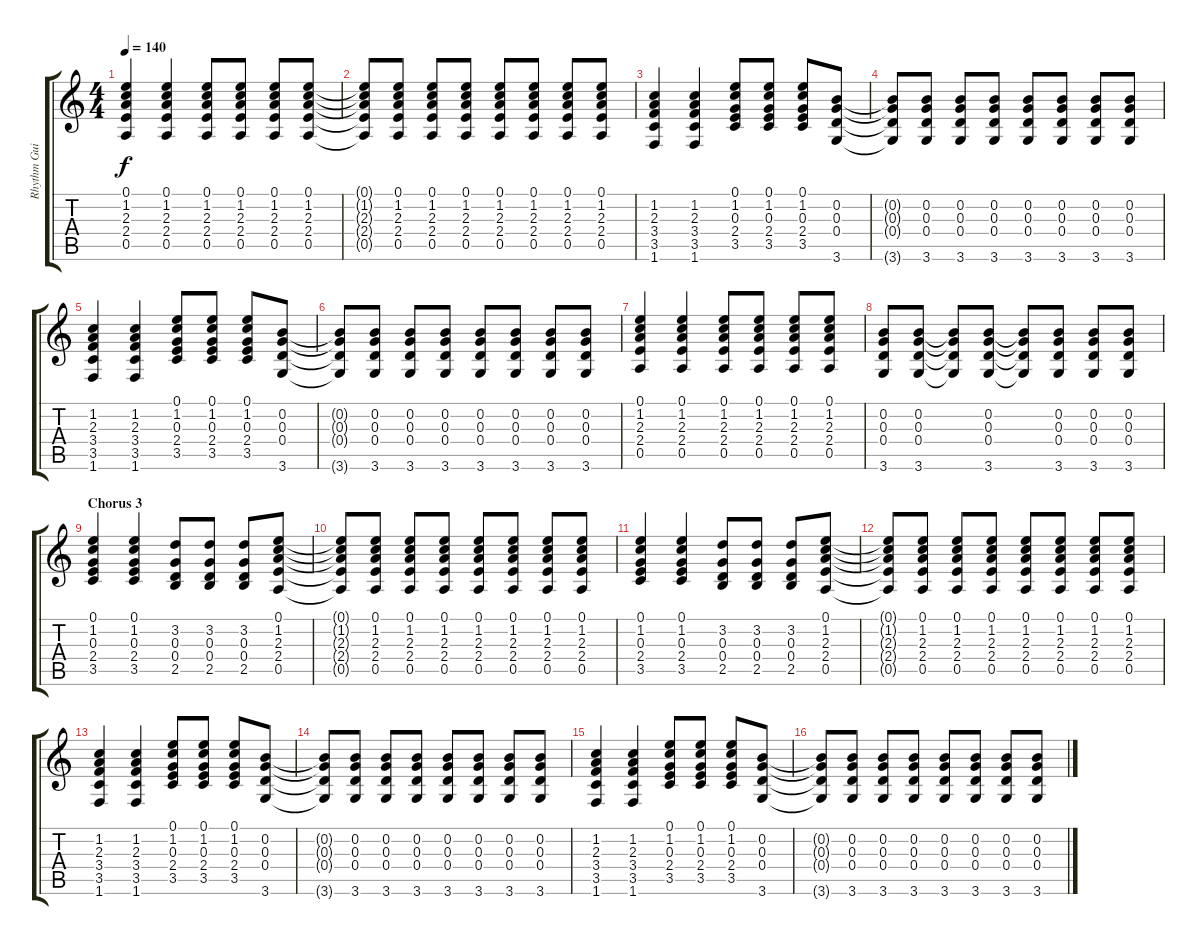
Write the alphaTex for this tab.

\track ("Rhythm Guitar" "Rhythm Gui") {instrument overdrivenguitar}
\staff {score tabs}
\tuning (E4 B3 G3 D3 A2 E2) {hide}
\ts (4 4)
\tempo 140
\clef g2
\ks c
(0.1 1.2 2.3 2.4 0.5).4{dy f} (0.1 1.2 2.3 2.4 0.5).4 (0.1 1.2 2.3 2.4 0.5).8 (0.1 1.2 2.3 2.4 0.5).8 (0.1 1.2 2.3 2.4 0.5).8 (0.1 1.2 2.3 2.4 0.5).8 |
(0.1{t} 1.2{t} 2.3{t} 2.4{t} 0.5{t}).8 (0.1 1.2 2.3 2.4 0.5).8 (0.1 1.2 2.3 2.4 0.5).8 (0.1 1.2 2.3 2.4 0.5).8 (0.1 1.2 2.3 2.4 0.5).8 (0.1 1.2 2.3 2.4 0.5).8 (0.1 1.2 2.3 2.4 0.5).8 (0.1 1.2 2.3 2.4 0.5).8 |
(1.2 2.3 3.4 3.5 1.6).4 (1.2 2.3 3.4 3.5 1.6).4 (0.1 1.2 0.3 2.4 3.5).8 (0.1 1.2 0.3 2.4 3.5).8 (0.1 1.2 0.3 2.4 3.5).8 (0.2 0.3 0.4 3.6).8 |
(0.2{t} 0.3{t} 0.4{t} 3.6{t}).8 (0.2 0.3 0.4 3.6).8 (0.2 0.3 0.4 3.6).8 (0.2 0.3 0.4 3.6).8 (0.2 0.3 0.4 3.6).8 (0.2 0.3 0.4 3.6).8 (0.2 0.3 0.4 3.6).8 (0.2 0.3 0.4 3.6).8 |
(1.2 2.3 3.4 3.5 1.6).4 (1.2 2.3 3.4 3.5 1.6).4 (0.1 1.2 0.3 2.4 3.5).8 (0.1 1.2 0.3 2.4 3.5).8 (0.1 1.2 0.3 2.4 3.5).8 (0.2 0.3 0.4 3.6).8 |
(0.2{t} 0.3{t} 0.4{t} 3.6{t}).8 (0.2 0.3 0.4 3.6).8 (0.2 0.3 0.4 3.6).8 (0.2 0.3 0.4 3.6).8 (0.2 0.3 0.4 3.6).8 (0.2 0.3 0.4 3.6).8 (0.2 0.3 0.4 3.6).8 (0.2 0.3 0.4 3.6).8 |
(0.1 1.2 2.3 2.4 0.5).4 (0.1 1.2 2.3 2.4 0.5).4 (0.1 1.2 2.3 2.4 0.5).8 (0.1 1.2 2.3 2.4 0.5).8 (0.1 1.2 2.3 2.4 0.5).8 (0.1 1.2 2.3 2.4 0.5).8 |
(0.2 0.3 0.4 3.6).8 (0.2 0.3 0.4 3.6).8 (0.2{t} 0.3{t} 0.4{t} 3.6{t}).8 (0.2 0.3 0.4 3.6).8 (0.2{t} 0.3{t} 0.4{t} 3.6{t}).8 (0.2 0.3 0.4 3.6).8 (0.2 0.3 0.4 3.6).8 (0.2 0.3 0.4 3.6).8 |
\section ("" "Chorus 3")
(0.1 1.2 0.3 2.4 3.5).4 (0.1 1.2 0.3 2.4 3.5).4 (3.2 0.3 0.4 2.5).8 (3.2 0.3 0.4 2.5).8 (3.2 0.3 0.4 2.5).8 (0.1 1.2 2.3 2.4 0.5).8 |
(0.1{t} 1.2{t} 2.3{t} 2.4{t} 0.5{t}).8 (0.1 1.2 2.3 2.4 0.5).8 (0.1 1.2 2.3 2.4 0.5).8 (0.1 1.2 2.3 2.4 0.5).8 (0.1 1.2 2.3 2.4 0.5).8 (0.1 1.2 2.3 2.4 0.5).8 (0.1 1.2 2.3 2.4 0.5).8 (0.1 1.2 2.3 2.4 0.5).8 |
(0.1 1.2 0.3 2.4 3.5).4 (0.1 1.2 0.3 2.4 3.5).4 (3.2 0.3 0.4 2.5).8 (3.2 0.3 0.4 2.5).8 (3.2 0.3 0.4 2.5).8 (0.1 1.2 2.3 2.4 0.5).8 |
(0.1{t} 1.2{t} 2.3{t} 2.4{t} 0.5{t}).8 (0.1 1.2 2.3 2.4 0.5).8 (0.1 1.2 2.3 2.4 0.5).8 (0.1 1.2 2.3 2.4 0.5).8 (0.1 1.2 2.3 2.4 0.5).8 (0.1 1.2 2.3 2.4 0.5).8 (0.1 1.2 2.3 2.4 0.5).8 (0.1 1.2 2.3 2.4 0.5).8 |
(1.2 2.3 3.4 3.5 1.6).4 (1.2 2.3 3.4 3.5 1.6).4 (0.1 1.2 0.3 2.4 3.5).8 (0.1 1.2 0.3 2.4 3.5).8 (0.1 1.2 0.3 2.4 3.5).8 (0.2 0.3 0.4 3.6).8 |
(0.2{t} 0.3{t} 0.4{t} 3.6{t}).8 (0.2 0.3 0.4 3.6).8 (0.2 0.3 0.4 3.6).8 (0.2 0.3 0.4 3.6).8 (0.2 0.3 0.4 3.6).8 (0.2 0.3 0.4 3.6).8 (0.2 0.3 0.4 3.6).8 (0.2 0.3 0.4 3.6).8 |
(1.2 2.3 3.4 3.5 1.6).4 (1.2 2.3 3.4 3.5 1.6).4 (0.1 1.2 0.3 2.4 3.5).8 (0.1 1.2 0.3 2.4 3.5).8 (0.1 1.2 0.3 2.4 3.5).8 (0.2 0.3 0.4 3.6).8 |
(0.2{t} 0.3{t} 0.4{t} 3.6{t}).8 (0.2 0.3 0.4 3.6).8 (0.2 0.3 0.4 3.6).8 (0.2 0.3 0.4 3.6).8 (0.2 0.3 0.4 3.6).8 (0.2 0.3 0.4 3.6).8 (0.2 0.3 0.4 3.6).8 (0.2 0.3 0.4 3.6).8
